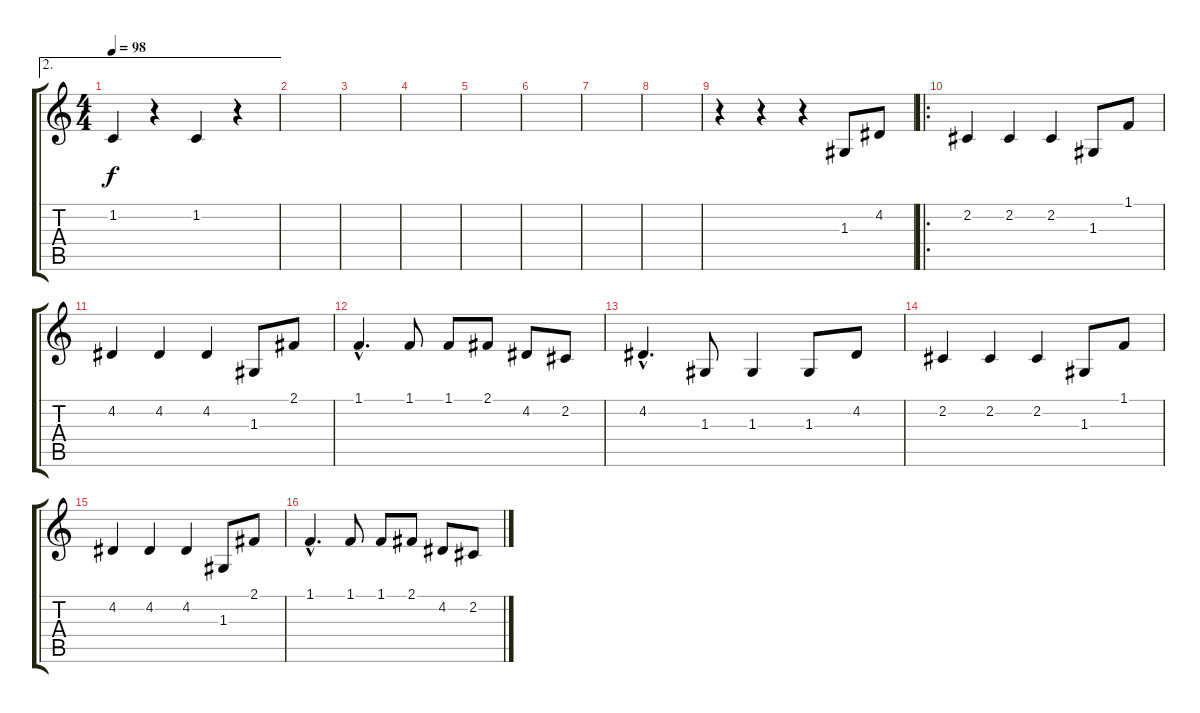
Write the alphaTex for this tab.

\track "" {instrument brightacousticpiano}
\staff {score tabs}
\tuning (E4 B3 G3 D3 A2 E2) {hide}
\ae 2
\ts (4 4)
\tempo 98
\clef g2
\ks c
1.2.4{dy f} r.4 1.2.4 r.4 |
|
|
|
|
|
|
|
r.4 r.4 r.4 1.3.8 4.2.8 |
\ro
2.2.4 2.2.4 2.2.4 1.3.8 1.1.8 |
4.2.4 4.2.4 4.2.4 1.3.8 2.1.8 |
1.1{hac}.4{d} 1.1.8 1.1.8 2.1.8 4.2.8 2.2.8 |
4.2{hac}.4{d} 1.3.8 1.3.4 1.3.8 4.2.8 |
2.2.4 2.2.4 2.2.4 1.3.8 1.1.8 |
4.2.4 4.2.4 4.2.4 1.3.8 2.1.8 |
1.1{hac}.4{d} 1.1.8 1.1.8 2.1.8 4.2.8 2.2.8
